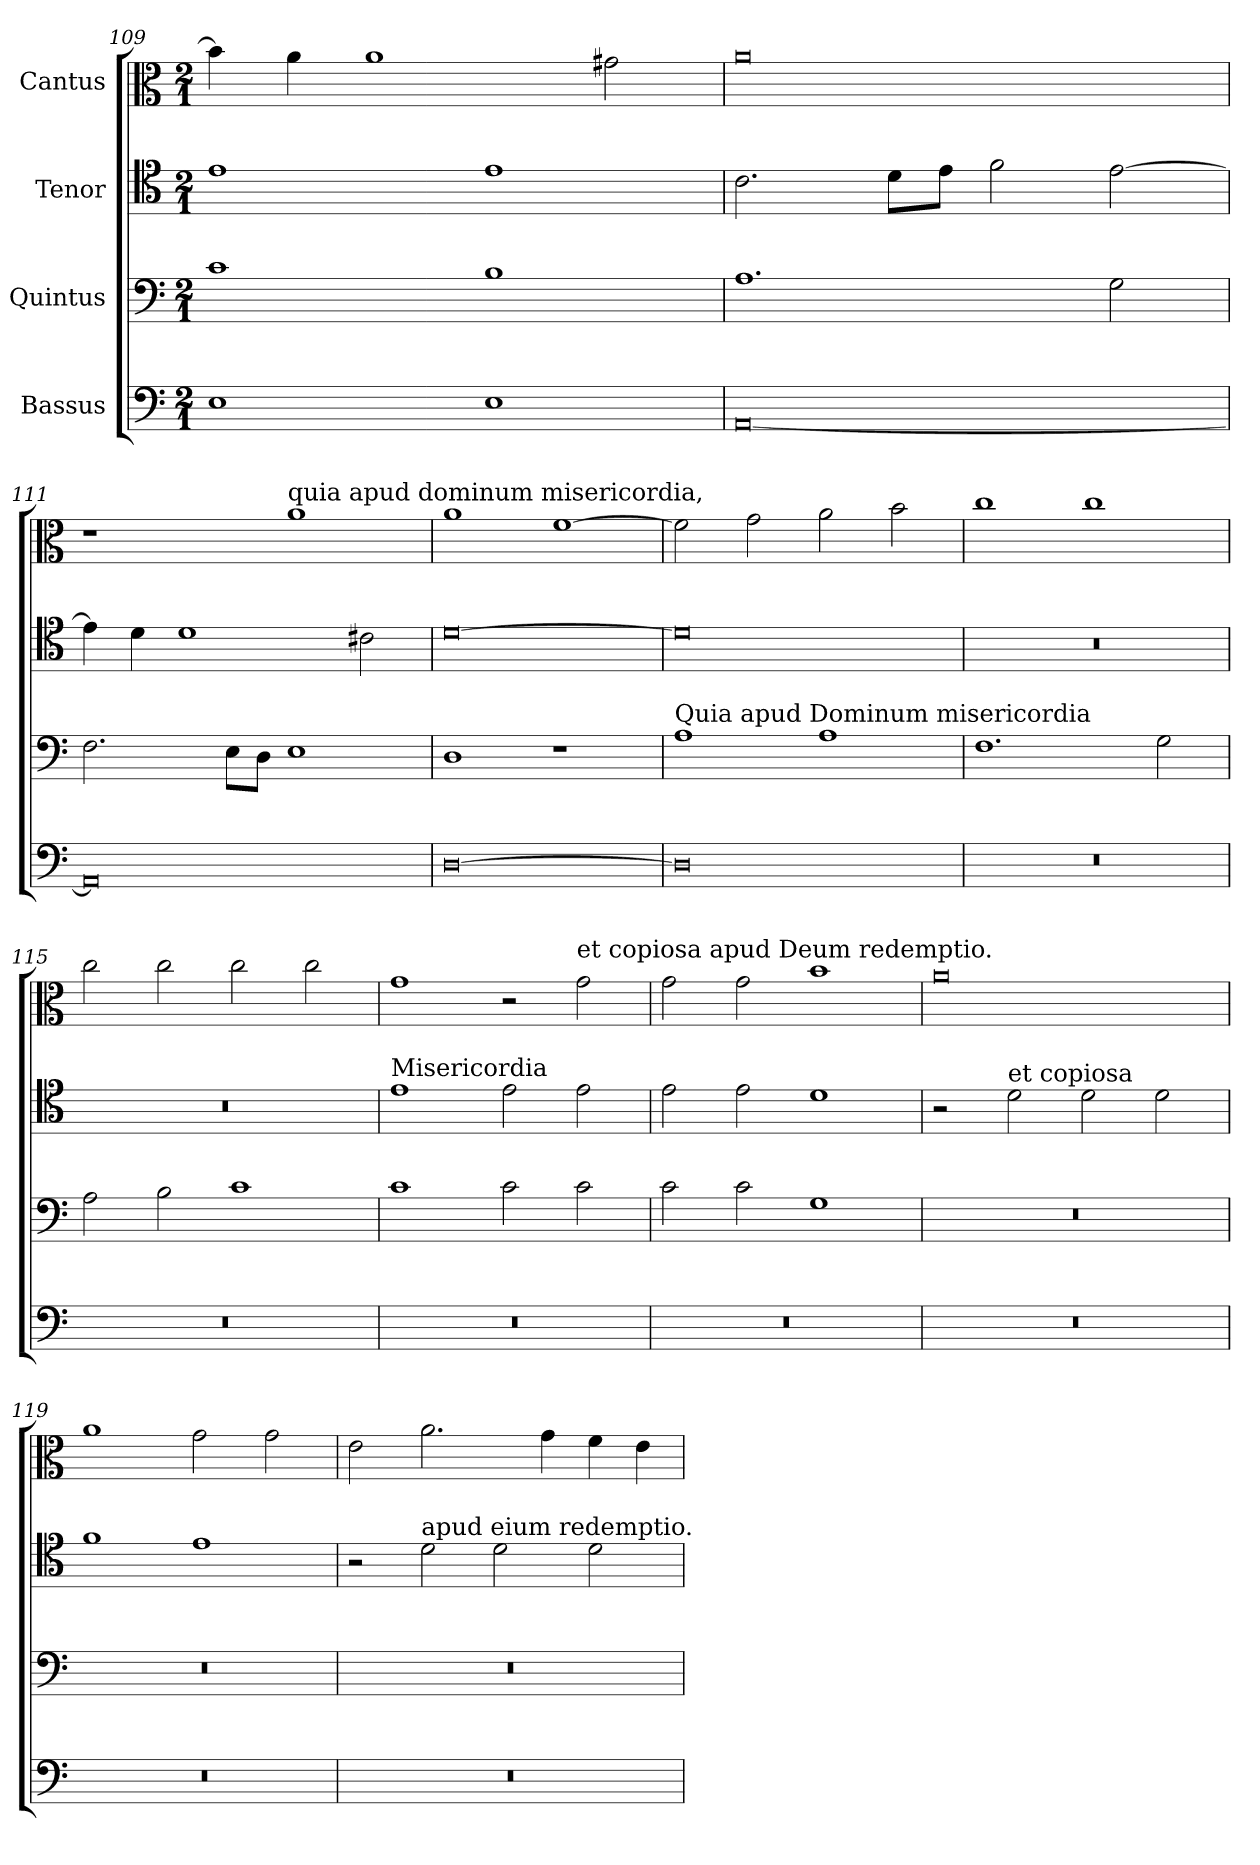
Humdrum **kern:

**kern	**kern	**kern	**kern
*part4	*part3	*part2	*part1
*staff4	*staff3	*staff2	*staff1
*I"Bassus	*I"Quintus	*I"Tenor	*I"Cantus
*clefF4	*clefF4	*clefC4	*clefC3
*k[]	*k[]	*k[]	*k[]
*M2/1	*M2/1	*M2/1	*M2/1
=109	=109	=109	=109
1E	1c	1e	4b\]
.	.	.	4a\
.	.	.	1a
1E	1B	1e	.
.	.	.	2g#i\
=110	=110	=110	=110
[0AA	1.A	2.c\	0a
.	.	8d\L	.
.	.	8e\J	.
.	.	2f\	.
.	2G\	[2e\	.
=111	=111	=111	=111
0AA]	2.F\	4e\]	1r
.	.	4d\	.
.	.	1d	.
.	8E\L	.	.
.	8D\J	.	.
!	!	!	!LO:TX:a:t=quia apud dominum misericordia,
.	1E	.	1a
.	.	2c#i\	.
=112	=112	=112	=112
[0D	1D	[0d	1a
.	1r	.	[1f
!!LO:PB:g=z
=113	=113	=113	=113
!	!LO:TX:a:t=Quia apud Dominum misericordia	!	!
0D]	1A	0d]	2f\]
.	.	.	2g\
.	1A	.	2a\
.	.	.	2b\
=114	=114	=114	=114
0r	1.F	0r	1cc
.	.	.	1cc
.	2G\	.	.
=115	=115	=115	=115
0r	2A\	0r	2cc\
.	2B\	.	2cc\
.	1c	.	2cc\
.	.	.	2cc\
=116	=116	=116	=116
!	!	!LO:TX:a:t=Misericordia	!
0r	1c	1e	1g
.	2c\	2e\	2r
!	!	!	!LO:TX:a:t=et copiosa apud Deum redemptio.
.	2c\	2e\	2g\
=117	=117	=117	=117
0r	2c\	2e\	2g\
.	2c\	2e\	2g\
.	1G	1d	1b
=118	=118	=118	=118
0r	0r	2r	0a
!	!	!LO:TX:a:t=et copiosa	!
.	.	2d\	.
.	.	2d\	.
.	.	2d\	.
=119	=119	=119	=119
0r	0r	1f	1a
.	.	1e	2g\
.	.	.	2g\
=120	=120	=120	=120
0r	0r	2r	2e\
!	!	!LO:TX:a:t=apud eium redemptio.	!
.	.	2d\	2.a\
.	.	2d\	.
.	.	.	4g\
.	.	2d\	4f\
.	.	.	4e\
=	=	=	=
*-	*-	*-	*-
